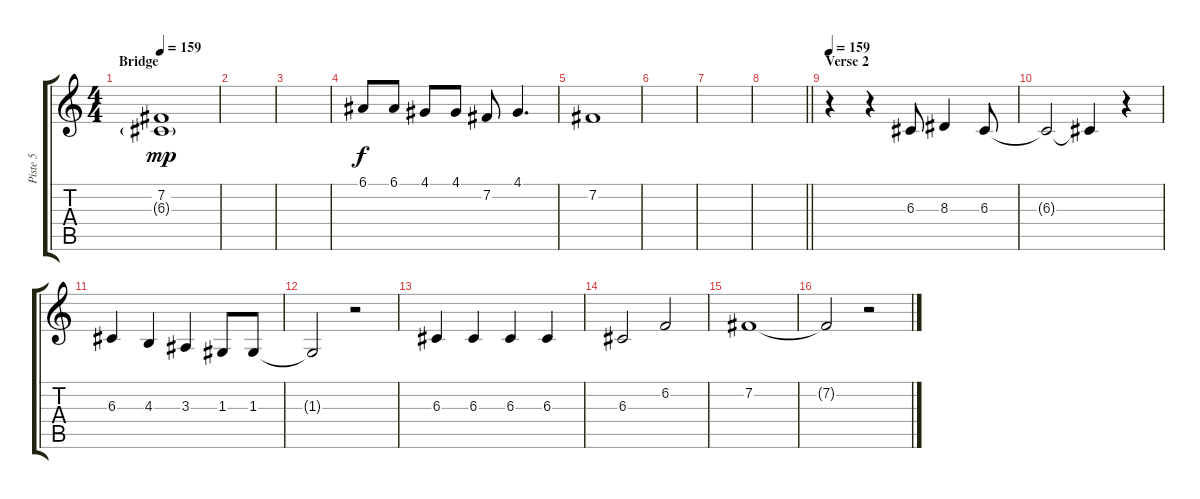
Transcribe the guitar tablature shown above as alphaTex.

\track ("Piste 5" "Piste 5") {instrument altosax}
\staff {score tabs}
\tuning (E4 B3 G3 D3 A2 E2) {hide}
\ts (4 4)
\section ("" "Bridge")
\tempo 159
\clef g2
\ks c
(7.2 6.3{g}).1{dy mp} |
|
|
6.1.8{dy f} 6.1.8 4.1.8 4.1.8 7.2.8 4.1.4{d} |
7.2.1 |
|
|
\barLineRight lightlight
|
\section ("" "Verse 2")
\tempo 159
r.4 r.4 6.3.8 8.3.4 6.3.8 |
6.3{t}.2 6.3{t}.4 r.4 |
6.3.4 4.3.4 3.3.4 1.3.8 1.3.8 |
1.3{t}.2 r.2 |
6.3.4 6.3.4 6.3.4 6.3.4 |
6.3.2 6.2.2 |
7.2.1 |
7.2{t}.2 r.2
